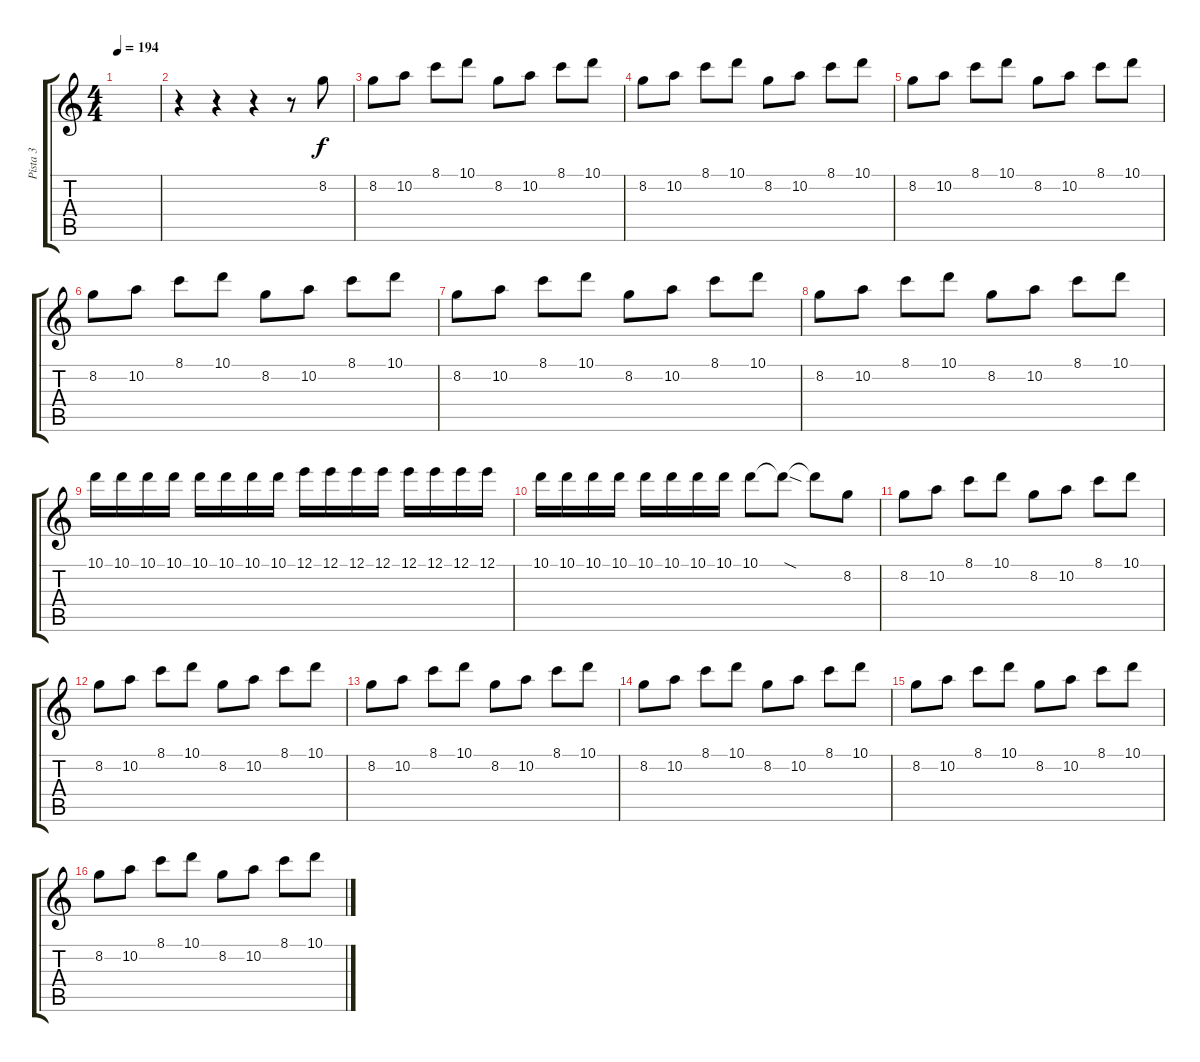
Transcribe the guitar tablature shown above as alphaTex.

\track ("Pista 3" "Pista 3") {instrument overdrivenguitar}
\staff {score tabs}
\tuning (E4 B3 G3 D3 A2 D2) {hide}
\ts (4 4)
\tempo 194
\clef g2
\ks c
|
r.4{volume 12 instrument overdrivenguitar} r.4 r.4 r.8 8.2.8 |
8.2.8 10.2.8 8.1.8 10.1.8 8.2.8 10.2.8 8.1.8 10.1.8 |
8.2.8 10.2.8 8.1.8 10.1.8 8.2.8 10.2.8 8.1.8 10.1.8 |
8.2.8 10.2.8 8.1.8 10.1.8 8.2.8 10.2.8 8.1.8 10.1.8 |
8.2.8 10.2.8 8.1.8 10.1.8 8.2.8 10.2.8 8.1.8 10.1.8 |
8.2.8 10.2.8 8.1.8 10.1.8 8.2.8 10.2.8 8.1.8 10.1.8 |
8.2.8 10.2.8 8.1.8 10.1.8 8.2.8 10.2.8 8.1.8 10.1.8 |
10.1.16 10.1.16 10.1.16 10.1.16 10.1.16 10.1.16 10.1.16 10.1.16 12.1.16 12.1.16 12.1.16 12.1.16 12.1.16 12.1.16 12.1.16 12.1.16 |
10.1.16 10.1.16 10.1.16 10.1.16 10.1.16 10.1.16 10.1.16 10.1.16 10.1.8 10.1{sod t}.8 10.1{t}.8 8.2.8 |
8.2.8 10.2.8 8.1.8 10.1.8 8.2.8 10.2.8 8.1.8 10.1.8 |
8.2.8 10.2.8 8.1.8 10.1.8 8.2.8 10.2.8 8.1.8 10.1.8 |
8.2.8 10.2.8 8.1.8 10.1.8 8.2.8 10.2.8 8.1.8 10.1.8 |
8.2.8 10.2.8 8.1.8 10.1.8 8.2.8 10.2.8 8.1.8 10.1.8 |
8.2.8 10.2.8 8.1.8 10.1.8 8.2.8 10.2.8 8.1.8 10.1.8 |
8.2.8 10.2.8 8.1.8 10.1.8 8.2.8 10.2.8 8.1.8 10.1.8
